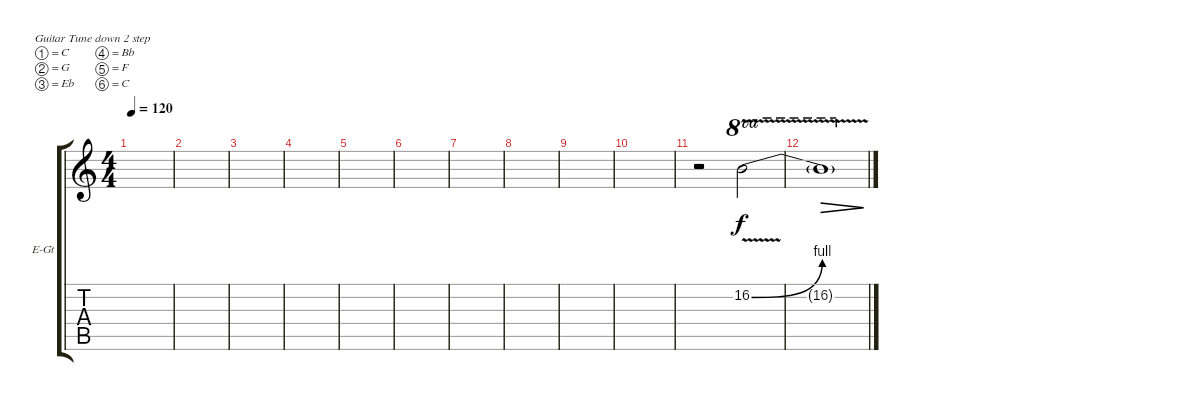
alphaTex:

\bracketExtendMode groupsimilarinstruments
\firstSystemTrackNameOrientation horizontal
\otherSystemsTrackNameOrientation horizontal
\track ("Electric Guitar" "E-Gt") {instrument distortionguitar}
\staff {score tabs}
\tuning (C4 G3 Eb3 Bb2 F2 C2)
\ts (4 4)
\tempo 120
\clef g2
\ks c
|
|
|
|
|
|
|
|
|
|
r.2 16.2{be (bend 0 0 15 4) v}.2{ot 8va} |
16.2{be (hold 0 0 60 0) v t}.1{ot 8va dec}
